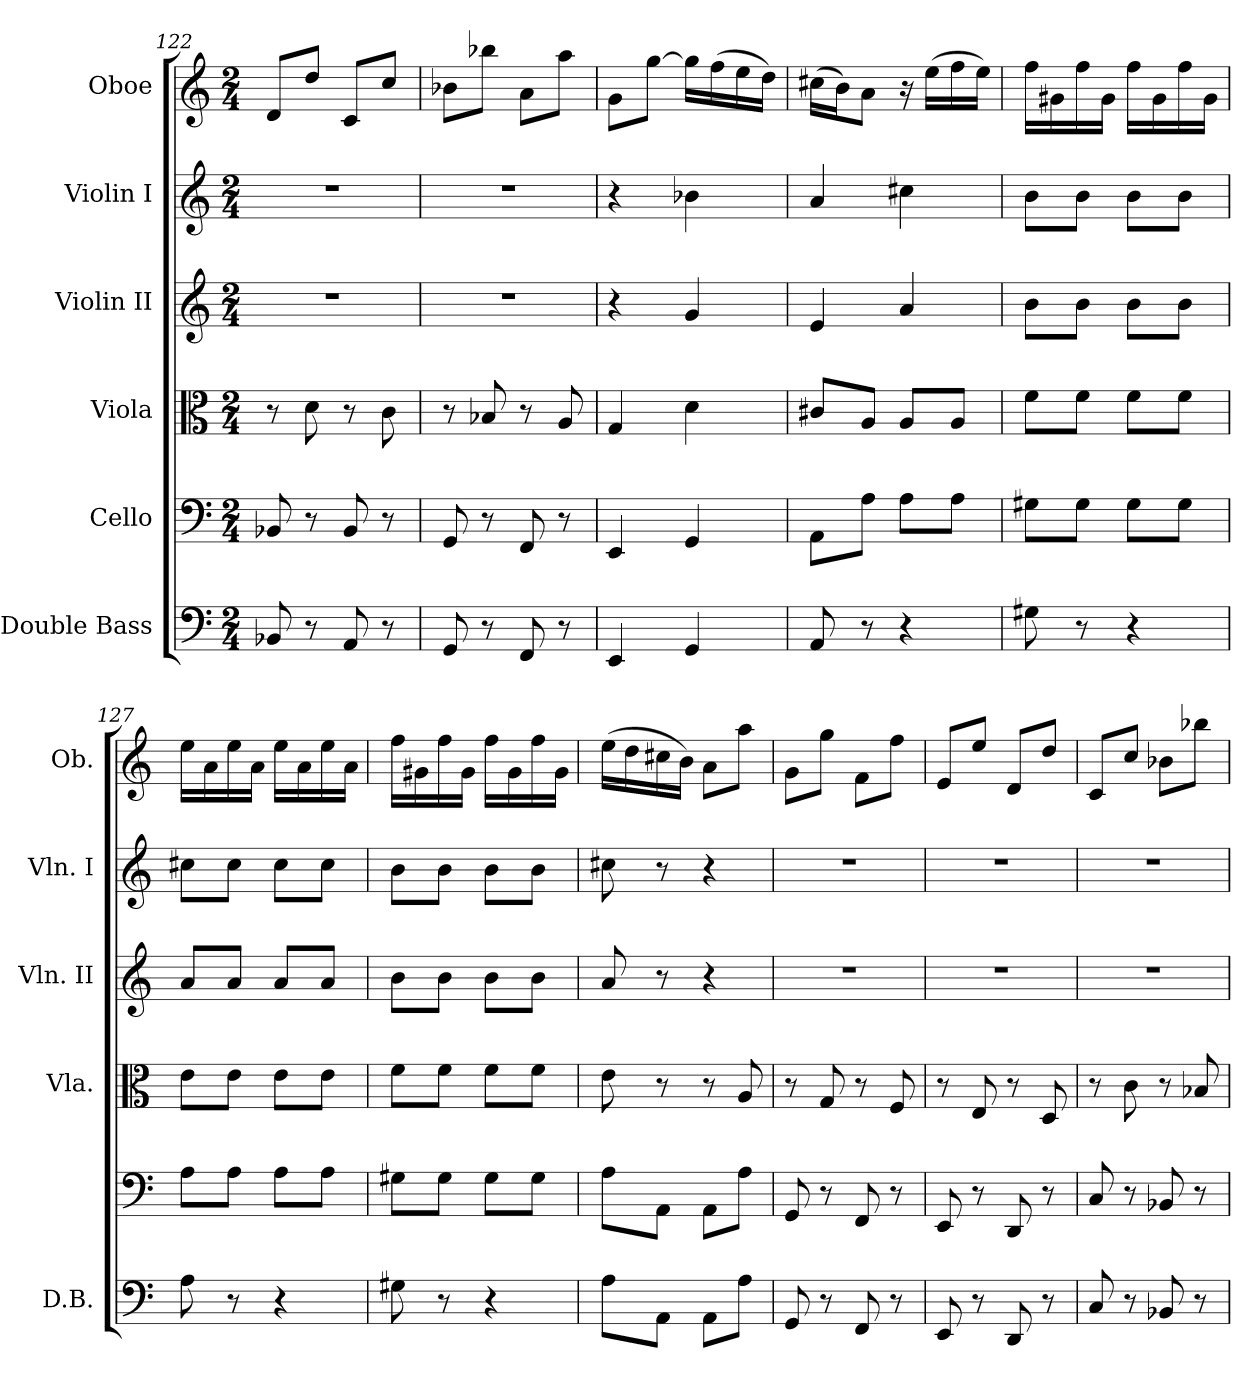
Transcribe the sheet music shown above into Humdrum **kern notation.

**kern	**kern	**kern	**kern	**kern	**kern
*part6	*part5	*part4	*part3	*part2	*part1
*staff6	*staff5	*staff4	*staff3	*staff2	*staff1
*I"Double Bass	*I"Cello	*I"Viola	*I"Violin II	*I"Violin I	*I"Oboe
*I'D.B.	*	*I'Vla.	*I'Vln. II	*I'Vln. I	*I'Ob.
*clefF4	*clefF4	*clefC3	*clefG2	*clefG2	*clefG2
*ITrd7c12	*	*	*	*	*
*k[]	*k[]	*k[]	*k[]	*k[]	*k[]
*M2/4	*M2/4	*M2/4	*M2/4	*M2/4	*M2/4
=122	=122	=122	=122	=122	=122
8BBB-X/	8BB-X/	8r	2r	2r	8d/L
8r	8r	8d\	.	.	8dd/J
8AAA/	8BB-/	8r	.	.	8c/L
8r	8r	8c\	.	.	8cc/J
=123	=123	=123	=123	=123	=123
8GGG/	8GG/	8r	2r	2r	8b-X\L
8r	8r	8B-X/	.	.	8bb-X\J
8FFF/	8FF/	8r	.	.	8a\L
8r	8r	8A/	.	.	8aa\J
=124	=124	=124	=124	=124	=124
4EEE/	4EE/	4G/	4r	4r	8g\L
.	.	.	.	.	[8gg\J
4GGG/	4GG/	4d\	4g/	4b-X\	16gg\LL]
.	.	.	.	.	(>16ff\
.	.	.	.	.	16ee\
.	.	.	.	.	16dd\JJ)
=125	=125	=125	=125	=125	=125
8AAA/	8AA\L	8c#X/L	4e/	4a/	(>16cc#X\LL
.	.	.	.	.	16b\J)
8r	8A\J	8A/J	.	.	8a\J
4r	8A\L	8A/L	4a/	4cc#X\	16r
.	.	.	.	.	(>16ee\LL
.	8A\J	8A/J	.	.	16ff\
.	.	.	.	.	16ee\JJ)
!!LO:LB:g=z
=126	=126	=126	=126	=126	=126
8GG#X\	8G#X\L	8f\L	8b\L	8b\L	16ff\LL
.	.	.	.	.	16g#X\
8r	8G#\J	8f\J	8b\J	8b\J	16ff\
.	.	.	.	.	16g#\JJ
4r	8G#\L	8f\L	8b\L	8b\L	16ff\LL
.	.	.	.	.	16g#\
.	8G#\J	8f\J	8b\J	8b\J	16ff\
.	.	.	.	.	16g#\JJ
!!LO:PB:g=z
=127	=127	=127	=127	=127	=127
8AA\	8A\L	8e\L	8a/L	8cc#X\L	16ee\LL
.	.	.	.	.	16a\
8r	8A\J	8e\J	8a/J	8cc#\J	16ee\
.	.	.	.	.	16a\JJ
4r	8A\L	8e\L	8a/L	8cc#\L	16ee\LL
.	.	.	.	.	16a\
.	8A\J	8e\J	8a/J	8cc#\J	16ee\
.	.	.	.	.	16a\JJ
=128	=128	=128	=128	=128	=128
8GG#X\	8G#X\L	8f\L	8b\L	8b\L	16ff\LL
.	.	.	.	.	16g#X\
8r	8G#\J	8f\J	8b\J	8b\J	16ff\
.	.	.	.	.	16g#\JJ
4r	8G#\L	8f\L	8b\L	8b\L	16ff\LL
.	.	.	.	.	16g#\
.	8G#\J	8f\J	8b\J	8b\J	16ff\
.	.	.	.	.	16g#\JJ
=129	=129	=129	=129	=129	=129
8AA\L	8A\L	8e\	8a/	8cc#X\	(>16ee\LL
.	.	.	.	.	16dd\
8AAA\J	8AA\J	8r	8r	8r	16cc#X\
.	.	.	.	.	16b\JJ)
8AAA\L	8AA\L	8r	4r	4r	8a\L
8AA\J	8A\J	8A/	.	.	8aa\J
=130	=130	=130	=130	=130	=130
8GGG/	8GG/	8r	2r	2r	8g\L
8r	8r	8G/	.	.	8gg\J
8FFF/	8FF/	8r	.	.	8f\L
8r	8r	8F/	.	.	8ff\J
=131	=131	=131	=131	=131	=131
8EEE/	8EE/	8r	2r	2r	8e/L
8r	8r	8E/	.	.	8ee/J
8DDD/	8DD/	8r	.	.	8d/L
8r	8r	8D/	.	.	8dd/J
!!LO:LB:g=z
=132	=132	=132	=132	=132	=132
8CC/	8C/	8r	2r	2r	8c/L
8r	8r	8c\	.	.	8cc/J
8BBB-X/	8BB-X/	8r	.	.	8b-X\L
8r	8r	8B-X/	.	.	8bb-X\J
=	=	=	=	=	=
*-	*-	*-	*-	*-	*-
